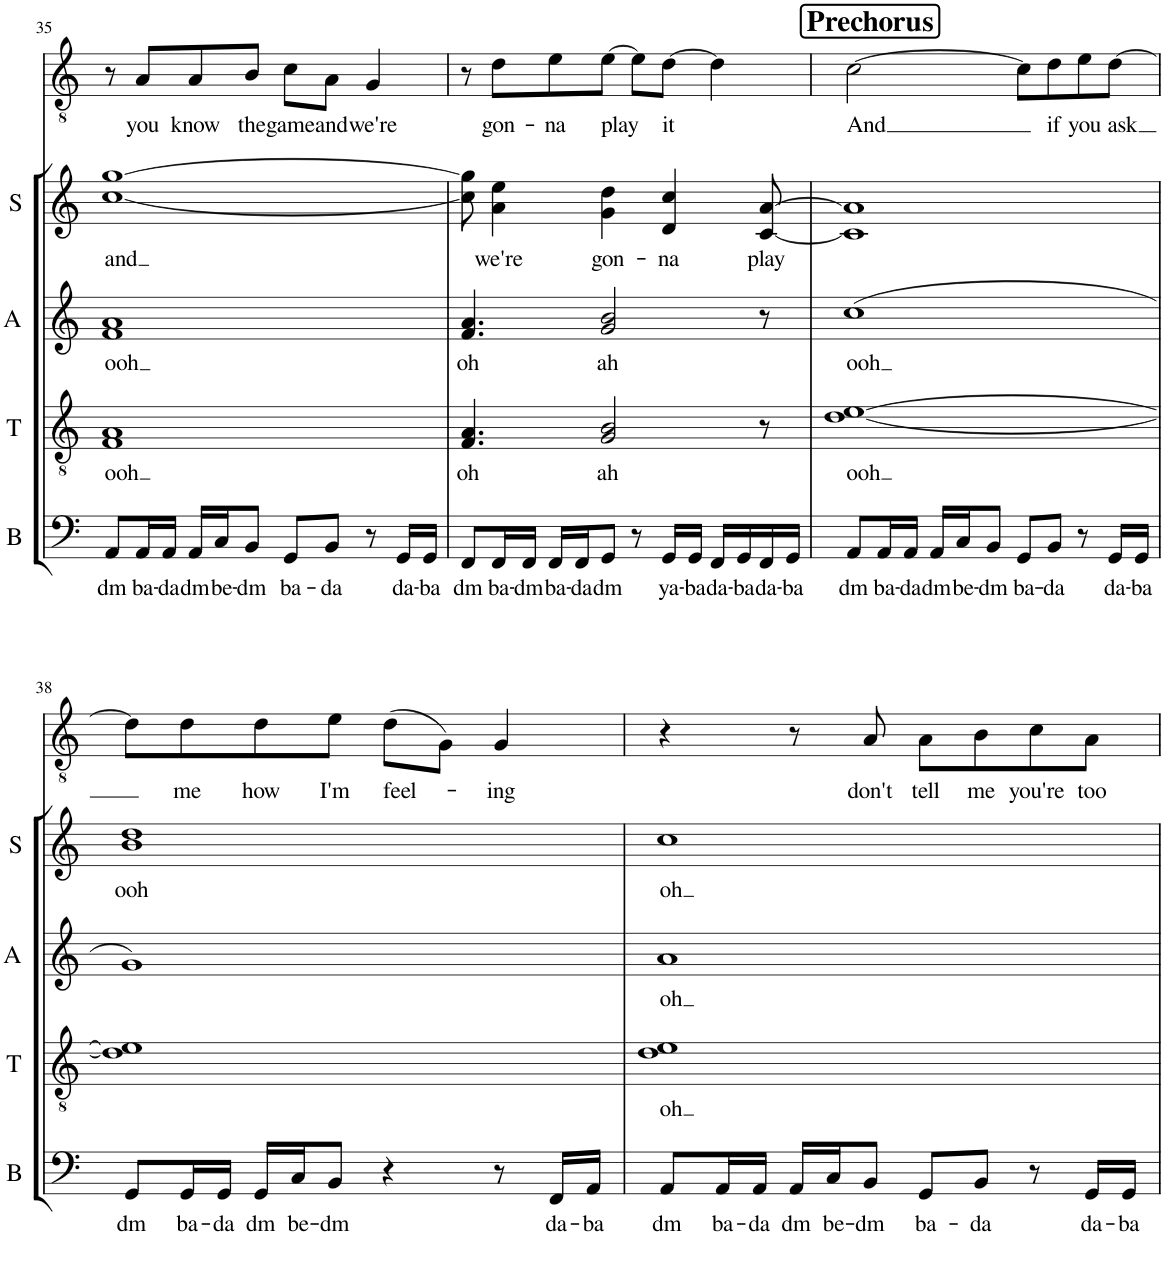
**kern	**text	**kern	**text	**kern	**text	**kern	**text	**kern	**text
*part5	*part5	*part4	*part4	*part3	*part3	*part2	*part2	*part1	*part1
*staff5	*staff5	*staff4	*staff4	*staff3	*staff3	*staff2	*staff2	*staff1	*staff1
*I"Bass	*	*I"Tenor	*	*I"Alto	*	*I"Soprano	*	*I"Solo	*
*I'B	*	*I'T	*	*I'A	*	*I'S	*	*	*
!!LO:PB:g=z
*clefF4	*	*clefGv2	*	*clefG2	*	*clefG2	*	*clefGv2	*
*k[]	*	*k[]	*	*k[]	*	*k[]	*	*k[]	*
*M4/4	*	*M4/4	*	*M4/4	*	*M4/4	*	*M4/4	*
=35	=35	=35	=35	=35	=35	=35	=35	=35	=35
!	!LO:LY:b	!	!LO:LY:b	!	!LO:LY:b	!	!LO:LY:b	!	!
8AA/L	dm	1F 1A	ooh	1f 1a	ooh	[1cc [1gg	and	8r	.
!	!LO:LY:b	!	!	!	!	!	!	!	!LO:LY:b
16AA/L	ba-	.	.	.	.	.	.	8A/L	you
!	!LO:LY:b	!	!	!	!	!	!	!	!
16AA/JJ	-da	.	.	.	.	.	.	.	.
!	!LO:LY:b	!	!	!	!	!	!	!	!LO:LY:b
16AA/LL	dm	.	.	.	.	.	.	8A/	know
!	!LO:LY:b	!	!	!	!	!	!	!	!
16C/J	be-	.	.	.	.	.	.	.	.
!	!LO:LY:b	!	!	!	!	!	!	!	!LO:LY:b
8BB/J	-dm	.	.	.	.	.	.	8B/J	the
!	!LO:LY:b	!	!	!	!	!	!	!	!LO:LY:b
8GG/L	ba-	.	.	.	.	.	.	8c\L	game
!	!LO:LY:b	!	!	!	!	!	!	!	!LO:LY:b
8BB/J	-da	.	.	.	.	.	.	8A\J	and
!	!	!	!	!	!	!	!	!	!LO:LY:b
8r	.	.	.	.	.	.	.	4G/	we're
!	!LO:LY:b	!	!	!	!	!	!	!	!
16GG/LL	da-	.	.	.	.	.	.	.	.
!	!LO:LY:b	!	!	!	!	!	!	!	!
16GG/JJ	-ba	.	.	.	.	.	.	.	.
=36	=36	=36	=36	=36	=36	=36	=36	=36	=36
!	!LO:LY:b	!	!LO:LY:b	!	!LO:LY:b	!	!	!	!
8FF/L	dm	4.F/ 4.A/	oh	4.f/ 4.a/	oh	8cc\] 8gg\]	.	8r	.
!	!LO:LY:b	!	!	!	!	!	!LO:LY:b	!	!LO:LY:b
16FF/L	ba-	.	.	.	.	4a\ 4ee\	-we're	8d\L	-gon-
!	!LO:LY:b	!	!	!	!	!	!	!	!
16FF/JJ	-dm	.	.	.	.	.	.	.	.
!	!LO:LY:b	!	!	!	!	!	!	!	!LO:LY:b
16FF/LL	ba-	.	.	.	.	.	.	8e\	-na
!	!LO:LY:b	!	!	!	!	!	!	!	!
16FF/J	-da	.	.	.	.	.	.	.	.
!	!LO:LY:b	!	!LO:LY:b	!	!LO:LY:b	!	!LO:LY:b	!	!LO:LY:b
8GG/J	dm	2G/ 2B/	ah	2g/ 2b/	ah	4g\ 4dd\	gon-	[8e\J	play
8r	.	.	.	.	.	.	.	8e\L]	.
!	!LO:LY:b	!	!	!	!	!	!LO:LY:b	!	!LO:LY:b
16GG/LL	ya-	.	.	.	.	4d/ 4cc/	-na	[8d\J	it
!	!LO:LY:b	!	!	!	!	!	!	!	!
16GG/JJ	-ba	.	.	.	.	.	.	.	.
!	!LO:LY:b	!	!	!	!	!	!	!	!
16FF/LL	da-	.	.	.	.	.	.	4d\]	.
!	!LO:LY:b	!	!	!	!	!	!	!	!
16GG/	-ba	.	.	.	.	.	.	.	.
!	!LO:LY:b	!	!	!	!	!	!LO:LY:b	!	!
16FF/	da-	8r	.	8r	.	[8c/ [8a/	play	.	.
!	!LO:LY:b	!	!	!	!	!	!	!	!
16GG/JJ	-ba	.	.	.	.	.	.	.	.
!!LO:REH:place=s1:a:B:cj:fs=14:t=Prechorus
=37	=37	=37	=37	=37	=37	=37	=37	=37	=37
!	!LO:LY:b	!	!LO:LY:b	!	!LO:LY:b	!	!	!	!LO:LY:b
8AA/L	dm	[1d [1e	ooh	(1cc	ooh	1c] 1a]	.	[2c\	And
!	!LO:LY:b	!	!	!	!	!	!	!	!
16AA/L	ba-	.	.	.	.	.	.	.	.
!	!LO:LY:b	!	!	!	!	!	!	!	!
16AA/JJ	-da	.	.	.	.	.	.	.	.
!	!LO:LY:b	!	!	!	!	!	!	!	!
16AA/LL	dm	.	.	.	.	.	.	.	.
!	!LO:LY:b	!	!	!	!	!	!	!	!
16C/J	be-	.	.	.	.	.	.	.	.
!	!LO:LY:b	!	!	!	!	!	!	!	!
8BB/J	-dm	.	.	.	.	.	.	.	.
!	!LO:LY:b	!	!	!	!	!	!	!	!
8GG/L	ba-	.	.	.	.	.	.	8c\L]	.
!	!LO:LY:b	!	!	!	!	!	!	!	!LO:LY:b
8BB/J	-da	.	.	.	.	.	.	8d\	if
!	!	!	!	!	!	!	!	!	!LO:LY:b
8r	.	.	.	.	.	.	.	8e\	you
!	!LO:LY:b	!	!	!	!	!	!	!	!LO:LY:b
16GG/LL	da-	.	.	.	.	.	.	[8d\J	ask
!	!LO:LY:b	!	!	!	!	!	!	!	!
16GG/JJ	-ba	.	.	.	.	.	.	.	.
!!LO:LB:g=z
=38	=38	=38	=38	=38	=38	=38	=38	=38	=38
!	!LO:LY:b	!	!	!	!	!	!LO:LY:b	!	!
8GG/L	dm	1d] 1e]	.	1g)	.	1b 1dd	ooh	8d\L]	.
!	!LO:LY:b	!	!	!	!	!	!	!	!LO:LY:b
16GG/L	ba-	.	.	.	.	.	.	8d\	me
!	!LO:LY:b	!	!	!	!	!	!	!	!
16GG/JJ	-da	.	.	.	.	.	.	.	.
!	!LO:LY:b	!	!	!	!	!	!	!	!LO:LY:b
16GG/LL	dm	.	.	.	.	.	.	8d\	how
!	!LO:LY:b	!	!	!	!	!	!	!	!
16C/J	be-	.	.	.	.	.	.	.	.
!	!LO:LY:b	!	!	!	!	!	!	!	!LO:LY:b
8BB/J	-dm	.	.	.	.	.	.	8e\J	I'm
!	!	!	!	!	!	!	!	!	!LO:LY:b
4r	.	.	.	.	.	.	.	(8d\L	-feel-
.	.	.	.	.	.	.	.	8G\J)	.
!	!	!	!	!	!	!	!	!	!LO:LY:b
8r	.	.	.	.	.	.	.	4G/	-ing
!	!LO:LY:b	!	!	!	!	!	!	!	!
16FF/LL	da-	.	.	.	.	.	.	.	.
!	!LO:LY:b	!	!	!	!	!	!	!	!
16AA/JJ	-ba	.	.	.	.	.	.	.	.
=39	=39	=39	=39	=39	=39	=39	=39	=39	=39
!	!LO:LY:b	!	!LO:LY:b	!	!LO:LY:b	!	!LO:LY:b	!	!
8AA/L	dm	1d 1e	oh	1a	oh	1cc	oh	4r	.
!	!LO:LY:b	!	!	!	!	!	!	!	!
16AA/L	ba-	.	.	.	.	.	.	.	.
!	!LO:LY:b	!	!	!	!	!	!	!	!
16AA/JJ	-da	.	.	.	.	.	.	.	.
!	!LO:LY:b	!	!	!	!	!	!	!	!
16AA/LL	dm	.	.	.	.	.	.	8r	.
!	!LO:LY:b	!	!	!	!	!	!	!	!
16C/J	be-	.	.	.	.	.	.	.	.
!	!LO:LY:b	!	!	!	!	!	!	!	!LO:LY:b
8BB/J	-dm	.	.	.	.	.	.	8A/	don't
!	!LO:LY:b	!	!	!	!	!	!	!	!LO:LY:b
8GG/L	ba-	.	.	.	.	.	.	8A\L	tell
!	!LO:LY:b	!	!	!	!	!	!	!	!LO:LY:b
8BB/J	-da	.	.	.	.	.	.	8B\	me
!	!	!	!	!	!	!	!	!	!LO:LY:b
8r	.	.	.	.	.	.	.	8c\	you're
!	!LO:LY:b	!	!	!	!	!	!	!	!LO:LY:b
16GG/LL	da-	.	.	.	.	.	.	8A\J	too
!	!LO:LY:b	!	!	!	!	!	!	!	!
16GG/JJ	-ba	.	.	.	.	.	.	.	.
=	=	=	=	=	=	=	=	=	=
*-	*-	*-	*-	*-	*-	*-	*-	*-	*-
